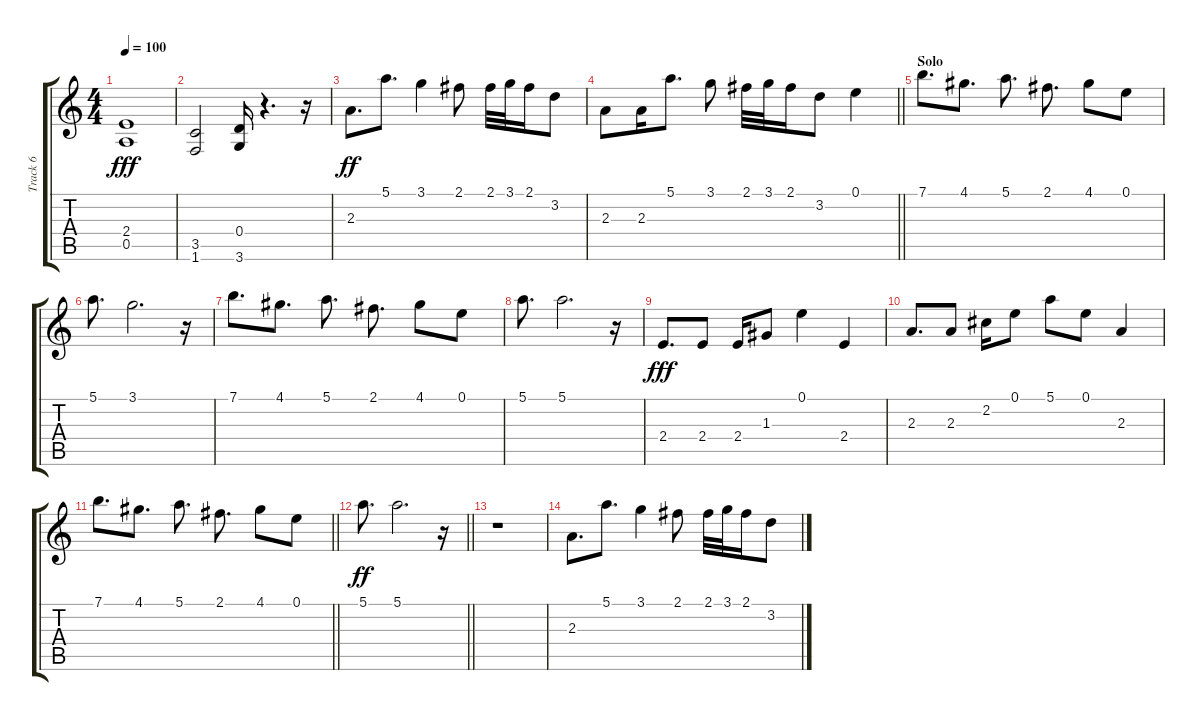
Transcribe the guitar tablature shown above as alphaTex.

\track ("Track 6" "Track 6") {instrument electricguitarclean}
\staff {score tabs}
\tuning (E4 B3 G3 D3 A2 E2) {hide}
\ts (4 4)
\tempo 100
\clef g2
\ks c
(2.4 0.5).1{dy fff} |
(3.5 1.6).2 (0.4 3.6).16 r.4{d} r.16 |
2.3.8{d dy ff} 5.1.8{d} 3.1.4 2.1.8 2.1.32 3.1.32 2.1.16 3.2.8 |
\barLineRight lightlight
2.3.8 2.3.16 5.1.8{d} 3.1.8 2.1.32 3.1.32 2.1.16 3.2.8 0.1.4 |
\section ("" "Solo")
7.1.8{d} 4.1.8{d} 5.1.8{d} 2.1.8{d} 4.1.8 0.1.8 |
5.1.8{d} 3.1.2{d} r.16 |
7.1.8{d} 4.1.8{d} 5.1.8{d} 2.1.8{d} 4.1.8 0.1.8 |
5.1.8{d} 5.1.2{d} r.16 |
2.4.8{d dy fff} 2.4.8 2.4.16 1.3.8 0.1.4 2.4.4 |
2.3.8{d} 2.3.8 2.2.16 0.1.8 5.1.8 0.1.8 2.3.4 |
\barLineRight lightlight
7.1.8{d} 4.1.8{d} 5.1.8{d} 2.1.8{d} 4.1.8 0.1.8 |
\barLineRight lightlight
5.1.8{d dy ff} 5.1.2{d} r.16 |
r.1 |
2.3.8{d} 5.1.8{d} 3.1.4 2.1.8 2.1.32 3.1.32 2.1.16 3.2.8
